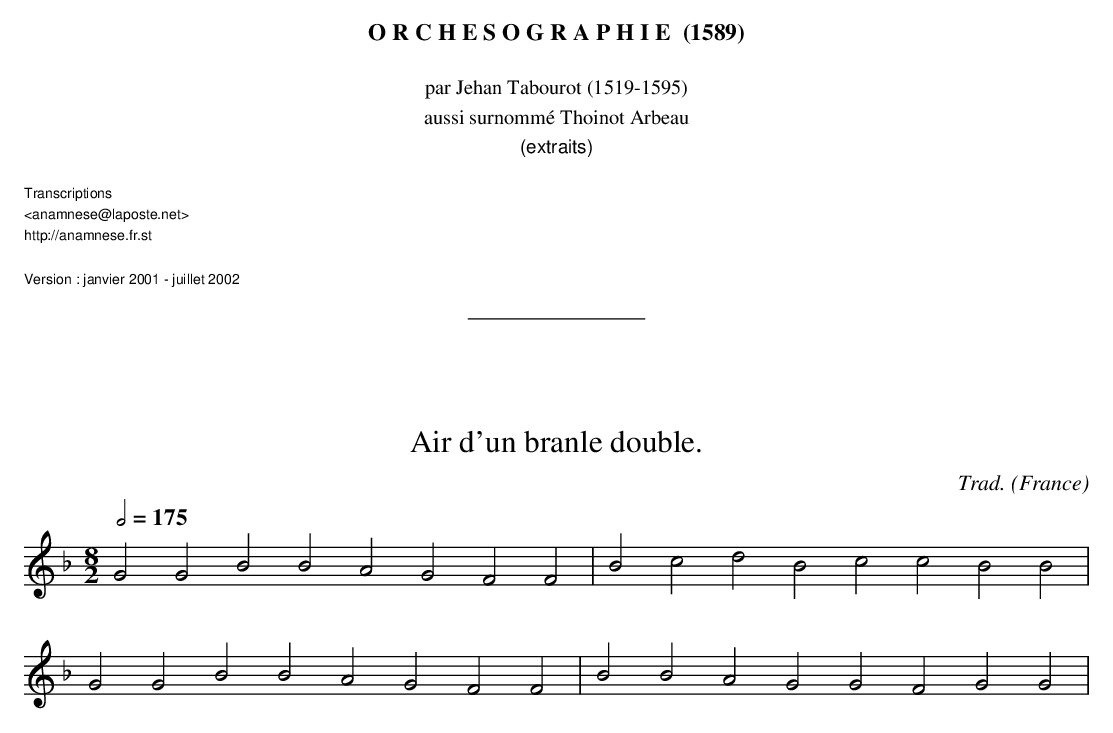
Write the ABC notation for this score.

X:1
T:Air d'un branle double.
C:Trad.
O:France
M:8/2
L:1/2
Q:1/2=175
K:F
GGBB AGFF | BcdB ccBB |
GGBB AGFF | BBAG GFGG |
